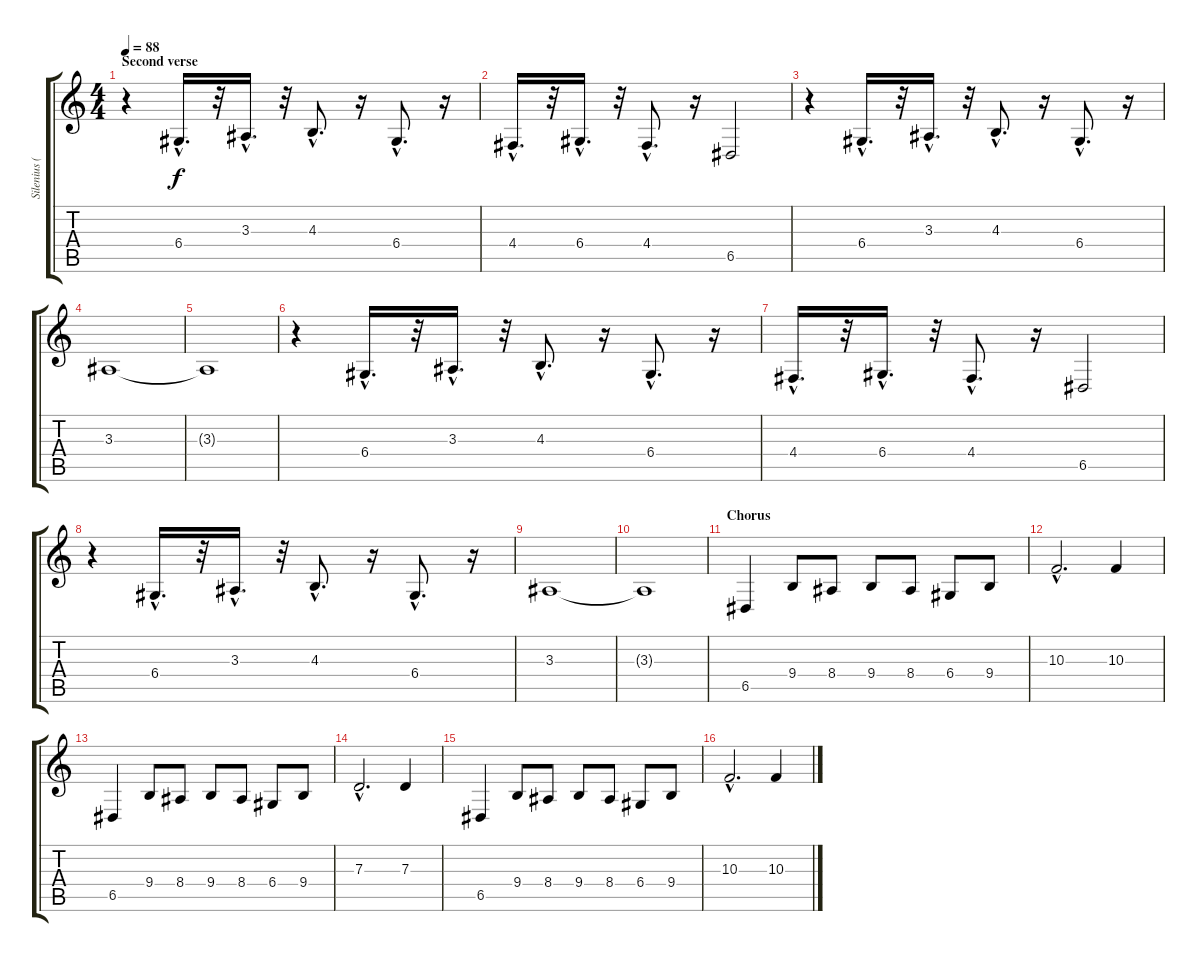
\track ("Silenius (KeybMid)" "Silenius (") {instrument synthstrings1}
\staff {score tabs}
\tuning (E4 B3 G3 D3 A2 E2) {hide}
\ts (4 4)
\section ("" "Second verse")
\tempo 88
\clef g2
\ks c
r.4{dy f} 6.4{hac}.16{d} r.32 3.3{hac}.16{d} r.32 4.3{hac}.8{d} r.16 6.4{hac}.8{d} r.16 |
4.4{hac}.16{d} r.32 6.4{hac}.16{d} r.32 4.4{hac}.8{d} r.16 6.5.2 |
r.4 6.4{hac}.16{d} r.32 3.3{hac}.16{d} r.32 4.3{hac}.8{d} r.16 6.4{hac}.8{d} r.16 |
3.3.1 |
3.3{t}.1 |
r.4 6.4{hac}.16{d} r.32 3.3{hac}.16{d} r.32 4.3{hac}.8{d} r.16 6.4{hac}.8{d} r.16 |
4.4{hac}.16{d} r.32 6.4{hac}.16{d} r.32 4.4{hac}.8{d} r.16 6.5.2 |
r.4 6.4{hac}.16{d} r.32 3.3{hac}.16{d} r.32 4.3{hac}.8{d} r.16 6.4{hac}.8{d} r.16 |
3.3.1 |
3.3{t}.1 |
\section ("" "Chorus")
6.5.4 9.4.8 8.4.8 9.4.8 8.4.8 6.4.8 9.4.8 |
10.3{hac}.2{d} 10.3.4 |
6.5.4 9.4.8 8.4.8 9.4.8 8.4.8 6.4.8 9.4.8 |
7.3{hac}.2{d} 7.3.4 |
6.5.4 9.4.8 8.4.8 9.4.8 8.4.8 6.4.8 9.4.8 |
10.3{hac}.2{d} 10.3.4
